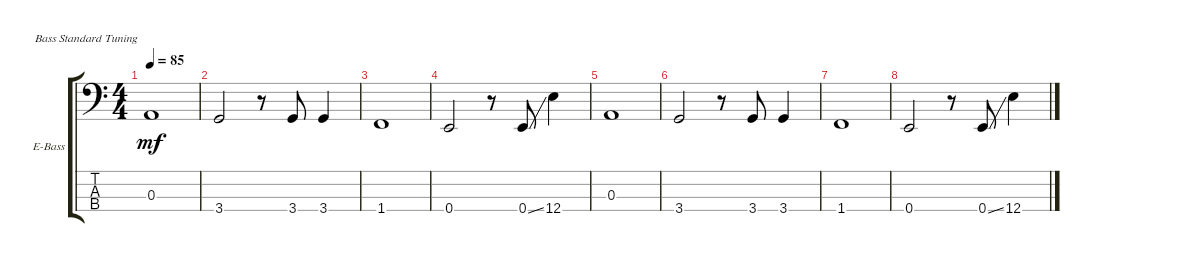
\defaultSystemsLayout 4
\bracketExtendMode groupsimilarinstruments
\firstSystemTrackNameOrientation horizontal
\otherSystemsTrackNameOrientation horizontal
\track ("Electric Bass" "E-Bass") {instrument electricbassfinger}
\staff {score tabs}
\tuning (G2 D2 A1 E1)
\ts (4 4)
\tempo 85
\clef f4
\ks c
0.3.1{dy mf instrument electricbassfinger} |
3.4.2 r.8 3.4.8 3.4.4 |
1.4.1 |
0.4.2 r.8 0.4{ss}.8 12.4.4 |
0.3.1 |
3.4.2 r.8 3.4.8 3.4.4 |
1.4.1 |
0.4.2 r.8 0.4{ss}.8 12.4.4
